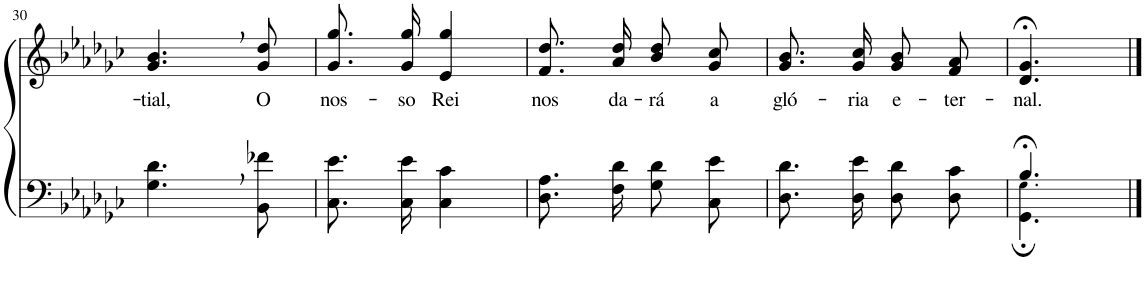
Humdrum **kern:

**kern	**kern	**text
*part2	*part1	*part1
*staff2	*staff1	*staff1
*I"Parte III e IV	*I"Parte I e II	*
!!LO:PB:g=z
*clefF4	*clefG2	*
*Trd2c3	*Trd2c3	*
*k[b-e-a-d-g-c-]	*k[b-e-a-d-g-c-]	*
*M2/4	*M2/4	*
=30	=30	=30
!	!	!LO:LY:b
4.G-\, 4.d-\,	4.g-/, 4.b-/,	tial,
!	!	!LO:LY:b
8BB-\ 8f-X\	8g-/ 8dd-/	O
=31	=31	=31
!	!	!LO:LY:b
8.C-\ 8.e-\L	8.g-\ 8.gg-\L	nos-
!	!	!LO:LY:b
16C-\ 16e-\Jk	16g-\ 16gg-\Jk	-so
!	!	!LO:LY:b
4C-\ 4c-\	4e-/ 4gg-/	Rei
=32	=32	=32
!	!	!LO:LY:b
8.D-\ 8.A-\L	8.f/ 8.dd-/L	nos
!	!	!LO:LY:b
16F\ 16d-\Jk	16a-/ 16dd-/Jk	da-
!	!	!LO:LY:b
8G-\ 8d-\L	8b-\ 8dd-\L	-rá
!	!	!LO:LY:b
8C-\ 8e-\J	8g-\ 8cc-\J	a
=33	=33	=33
!	!	!LO:LY:b
8.D-\ 8.d-\L	8.g-/ 8.b-/L	gló-
!	!	!LO:LY:b
16D-\ 16e-\Jk	16g-/ 16cc-/Jk	-ria
!	!	!LO:LY:b
8D-\ 8d-\L	8g-/ 8b-/L	e-
!	!	!LO:LY:b
8D-\ 8c-\J	8f/ 8a-/J	-ter-
=34	=34	=34
*^	*	*
!	!	!	!LO:LY:b
4.B-;</	4.GG-\; 4.G-!\;	4.d-/;< 4.g-/;<	-nal.
*v	*v	*	*
==	==	==
*-	*-	*-
